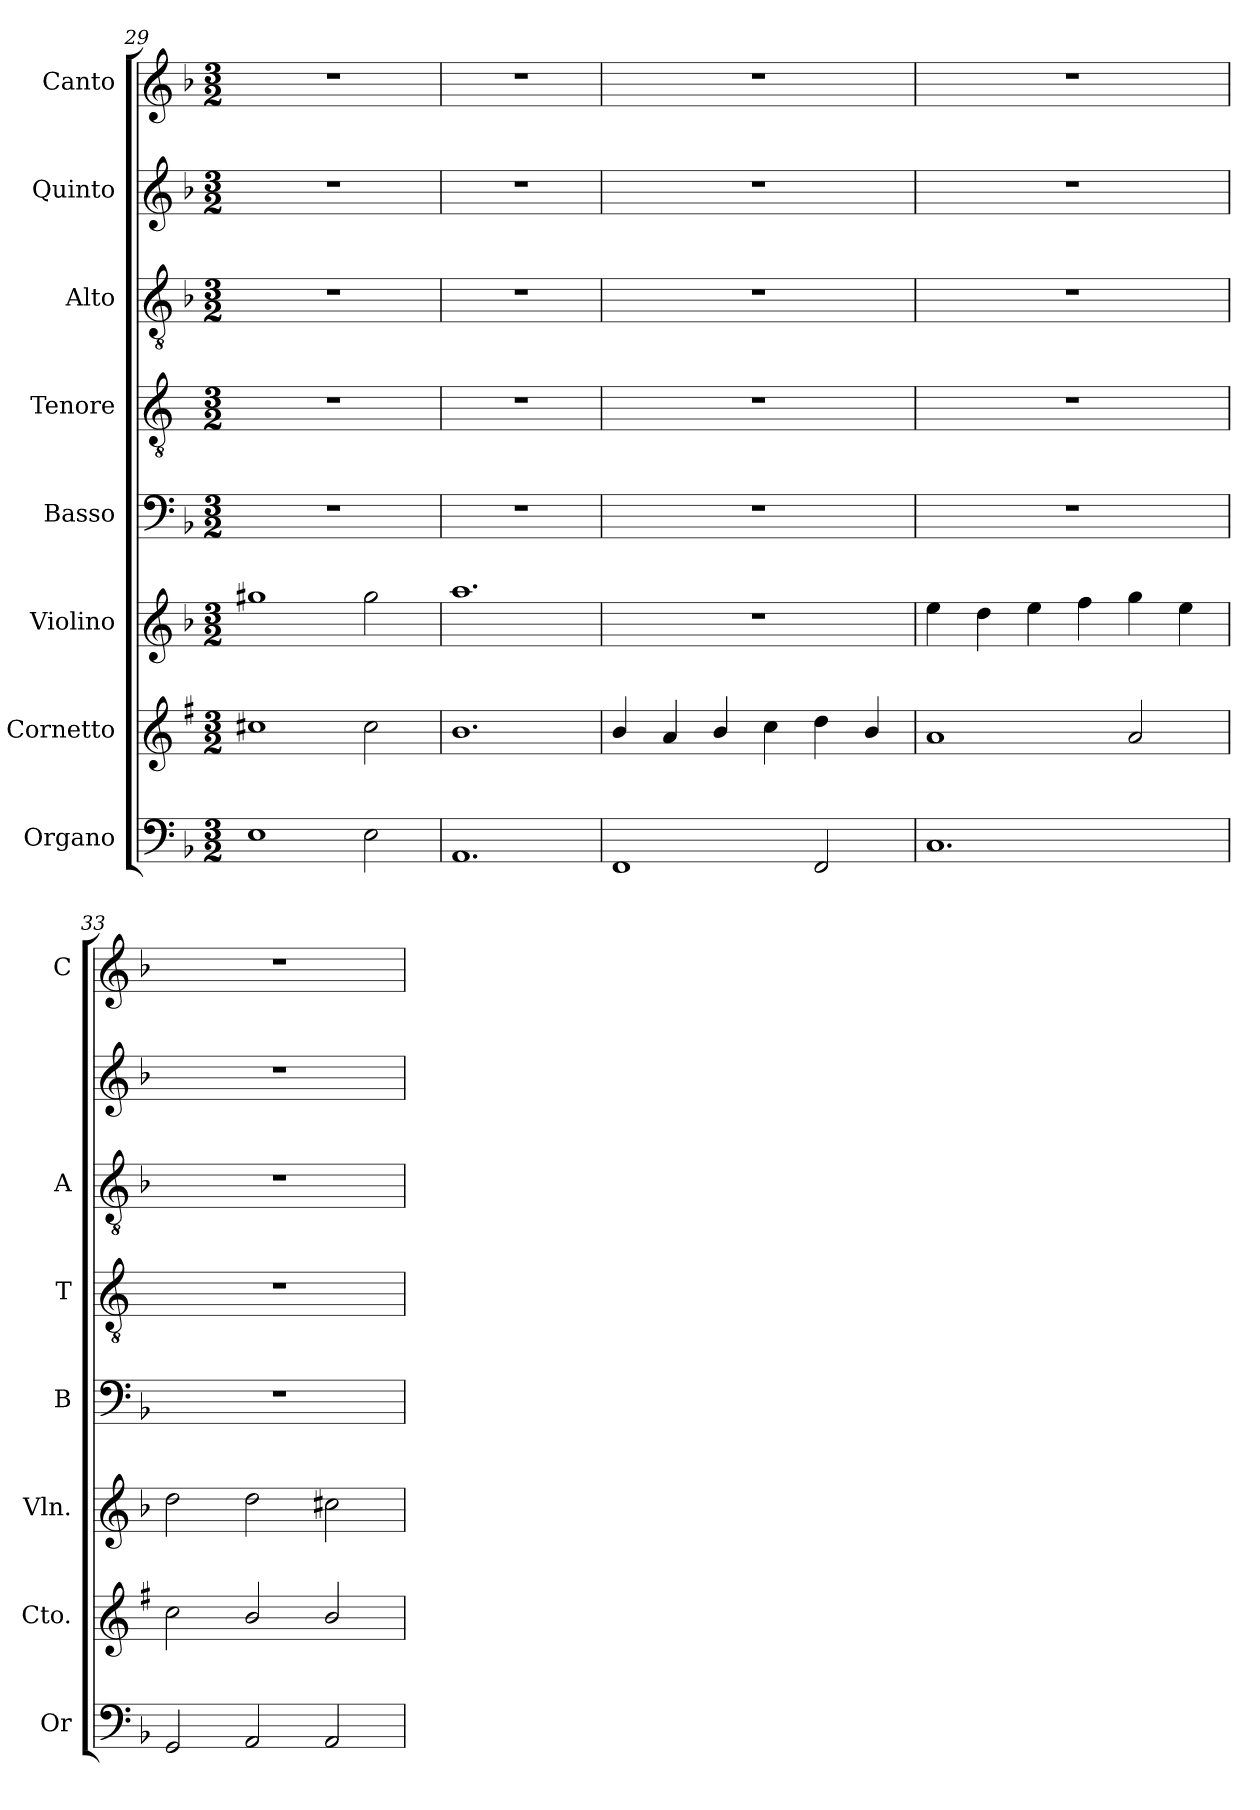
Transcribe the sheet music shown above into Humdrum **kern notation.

**kern	**kern	**kern	**kern	**kern	**kern	**kern	**kern
*part8	*part7	*part6	*part5	*part4	*part3	*part2	*part1
*staff8	*staff7	*staff6	*staff5	*staff4	*staff3	*staff2	*staff1
*I"Organo	*I"Cornetto	*I"Violino	*I"Basso	*I"Tenore	*I"Alto	*I"Quinto	*I"Canto
*I'Or	*I'Cto.	*I'Vln.	*I'B	*I'T	*I'A	*	*I'C
!!LO:LB:g=z
*clefF4	*clefG2	*clefG2	*clefF4	*clefGv2	*clefGv2	*clefG2	*clefG2
*	*ITrd1c2	*	*	*ITrd4c7	*	*	*
*k[b-]	*k[b-]	*k[b-]	*k[b-]	*k[b-]	*k[b-]	*k[b-]	*k[b-]
*F:	*F:	*F:	*F:	*F:	*F:	*F:	*F:
*M3/2	*M3/2	*M3/2	*M3/2	*M3/2	*M3/2	*M3/2	*M3/2
=29	=29	=29	=29	=29	=29	=29	=29
1E	1bn	1gg#X	1.r	1.r	1.r	1.r	1.r
2E\	2b\	2gg#\	.	.	.	.	.
=30	=30	=30	=30	=30	=30	=30	=30
1.AA	1.a	1.aa	1.r	1.r	1.r	1.r	1.r
=31	=31	=31	=31	=31	=31	=31	=31
1FF	4a/	1.r	1.r	1.r	1.r	1.r	1.r
.	4g/	.	.	.	.	.	.
.	4a/	.	.	.	.	.	.
.	4b-\	.	.	.	.	.	.
2FF/	4cc\	.	.	.	.	.	.
.	4a/	.	.	.	.	.	.
=32	=32	=32	=32	=32	=32	=32	=32
1.C	1g	4ee\	1.r	1.r	1.r	1.r	1.r
.	.	4dd\	.	.	.	.	.
.	.	4ee\	.	.	.	.	.
.	.	4ff\	.	.	.	.	.
.	2g/	4gg\	.	.	.	.	.
.	.	4ee\	.	.	.	.	.
=33	=33	=33	=33	=33	=33	=33	=33
2GG/	2b-\	2dd\	1.r	1.r	1.r	1.r	1.r
2AA/	2a/	2dd\	.	.	.	.	.
2AA/	2a/	2cc#X\	.	.	.	.	.
=	=	=	=	=	=	=	=
*-	*-	*-	*-	*-	*-	*-	*-
